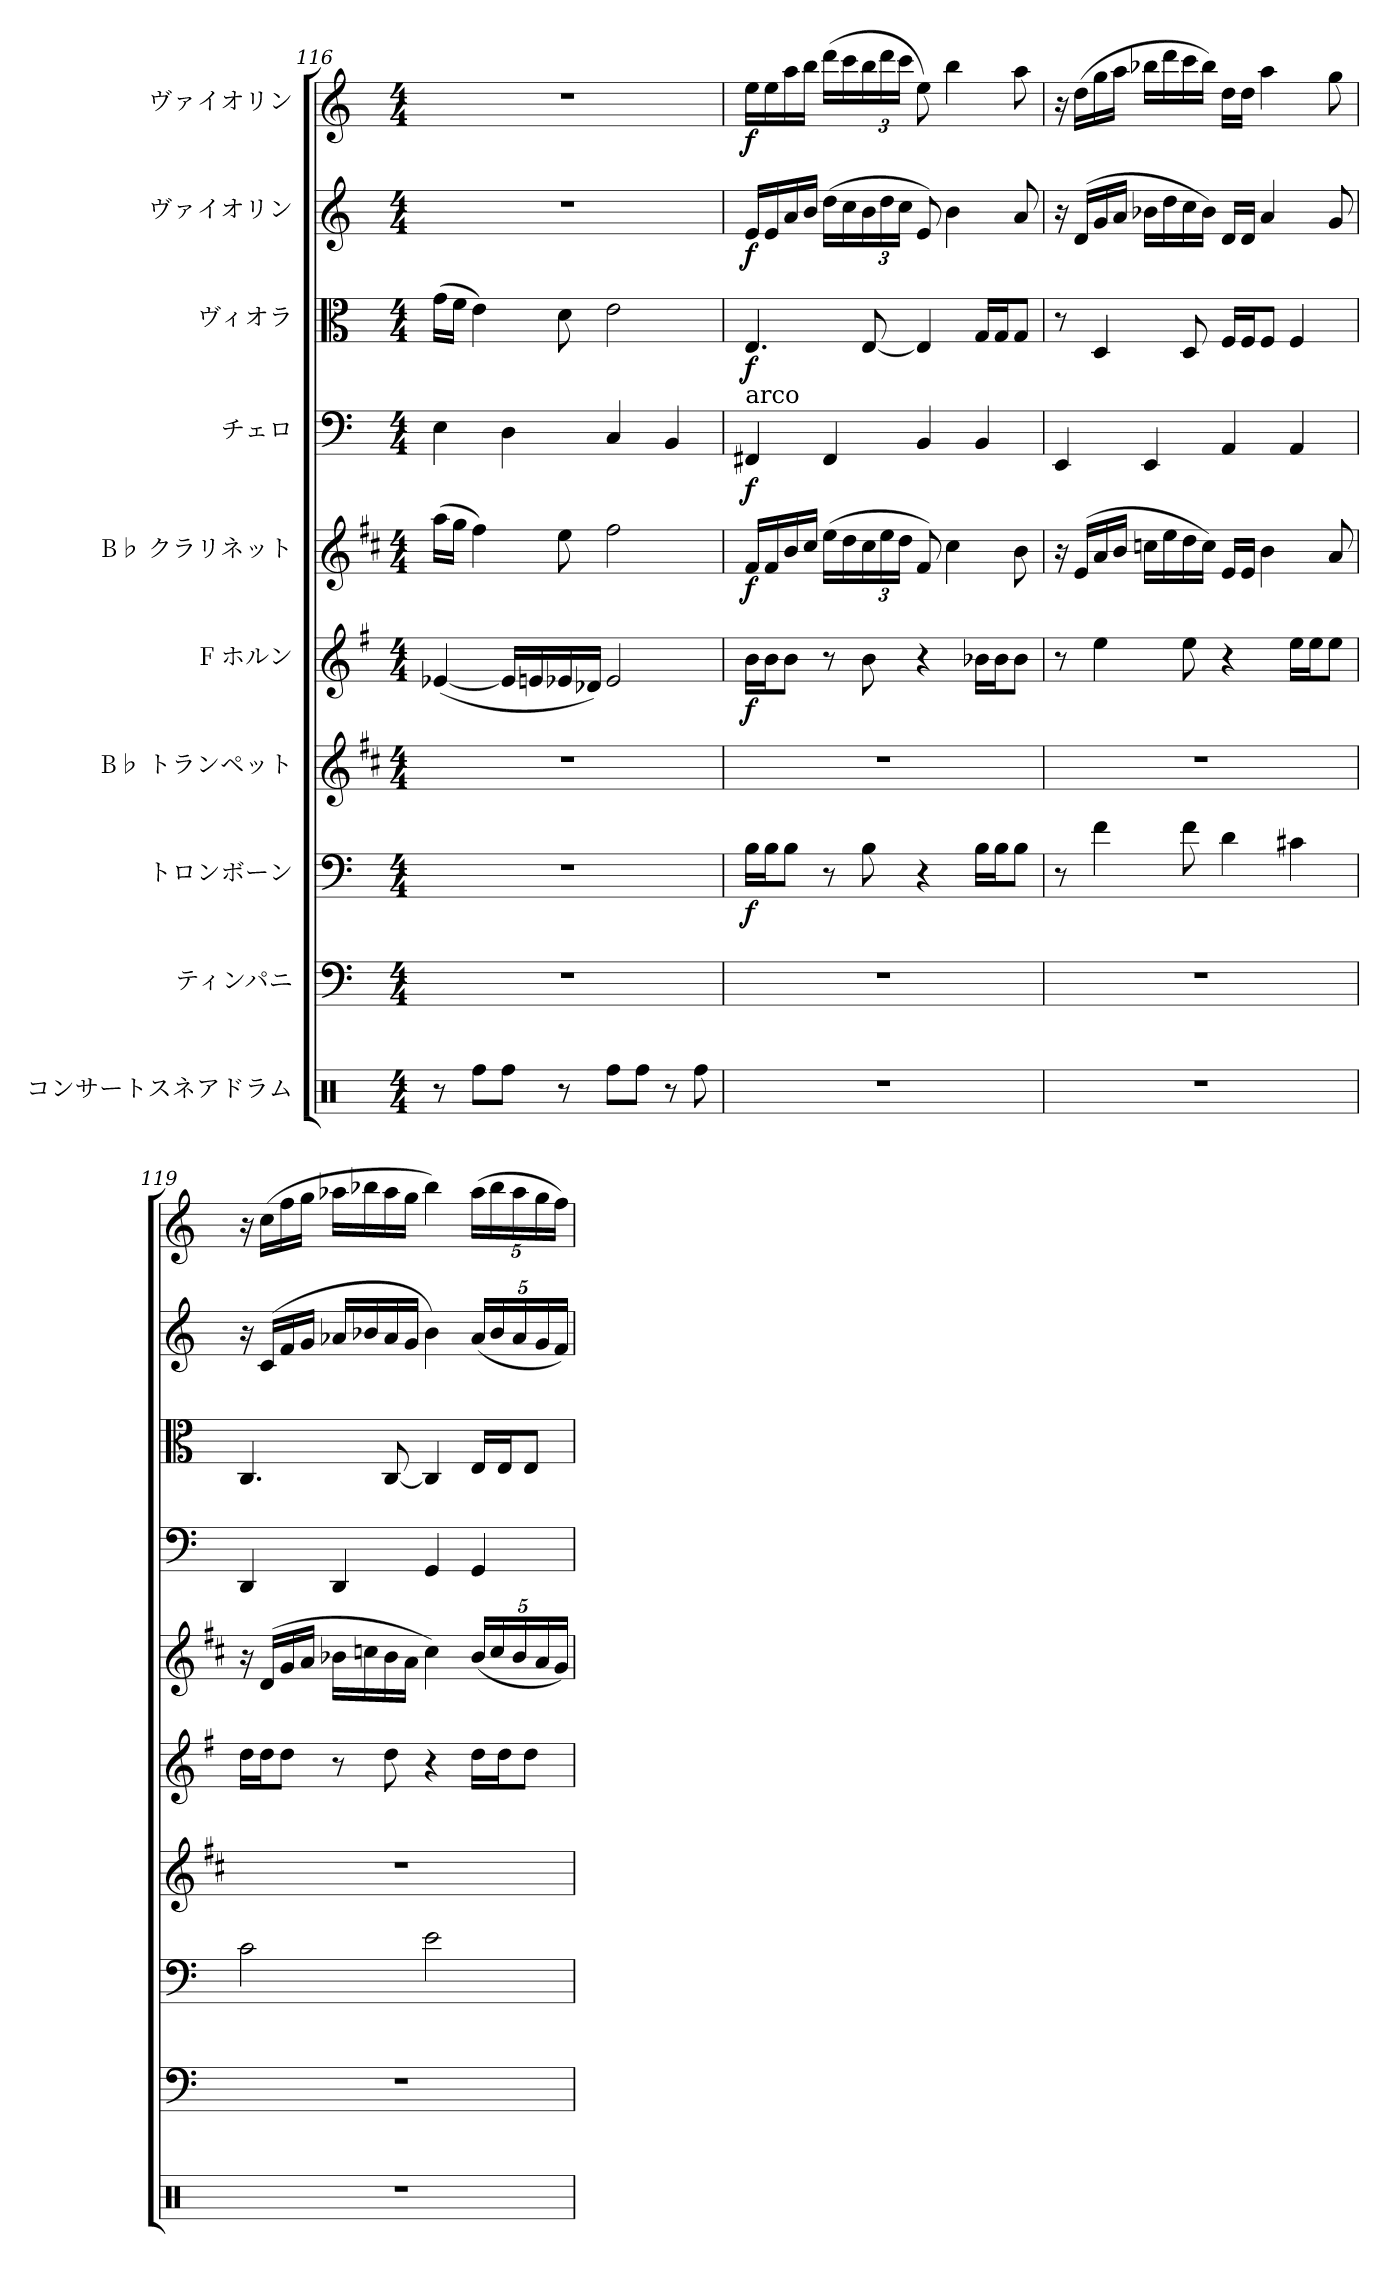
**kern	**kern	**kern	**dynam	**kern	**kern	**dynam	**kern	**dynam	**kern	**dynam	**kern	**dynam	**kern	**dynam	**kern	**dynam
*part10	*part9	*part8	*part8	*part7	*part6	*part6	*part5	*part5	*part4	*part4	*part3	*part3	*part2	*part2	*part1	*part1
*staff10	*staff9	*staff8	*staff8	*staff7	*staff6	*staff6	*staff5	*staff5	*staff4	*staff4	*staff3	*staff3	*staff2	*staff2	*staff1	*staff1
*I"コンサートスネアドラム	*I"ティンパニ	*I"トロンボーン	*	*I"B♭ トランペット	*I"F ホルン	*	*I"B♭ クラリネット	*	*I"チェロ	*	*I"ヴィオラ	*	*I"ヴァイオリン	*	*I"ヴァイオリン	*
*clefX	*clefF4	*clefF4	*	*clefG2	*clefG2	*	*clefG2	*	*clefF4	*	*clefC3	*	*clefG2	*	*clefG2	*
*	*	*	*	*ITrd1c2	*ITrd4c7	*	*ITrd1c2	*	*	*	*	*	*	*	*	*
*k[]	*k[]	*k[]	*	*k[]	*k[]	*	*k[]	*	*k[]	*	*k[]	*	*k[]	*	*k[]	*
*M4/4	*M4/4	*M4/4	*	*M4/4	*M4/4	*	*M4/4	*	*M4/4	*	*M4/4	*	*M4/4	*	*M4/4	*
=116	=116	=116	=116	=116	=116	=116	=116	=116	=116	=116	=116	=116	=116	=116	=116	=116
8r	1r	1r	.	1r	(<[4A-X/	.	(>16gg\LL	.	4E\	.	(>16g\LL	.	1r	.	1r	.
.	.	.	.	.	.	.	16ff\JJ	.	.	.	16f\JJ	.	.	.	.	.
8Rff\L	.	.	.	.	.	.	4ee\)	.	.	.	4e\)	.	.	.	.	.
8Rff\J	.	.	.	.	16A-/LL]	.	.	.	4D\	.	.	.	.	.	.	.
.	.	.	.	.	16An/	.	.	.	.	.	.	.	.	.	.	.
8r	.	.	.	.	16A-X/	.	8dd\	.	.	.	8d\	.	.	.	.	.
.	.	.	.	.	16G-X/JJ)	.	.	.	.	.	.	.	.	.	.	.
8Rff\L	.	.	.	.	2A-/	.	2ee\	.	4C/	.	2e\	.	.	.	.	.
8Rff\J	.	.	.	.	.	.	.	.	.	.	.	.	.	.	.	.
8r	.	.	.	.	.	.	.	.	4BB/	.	.	.	.	.	.	.
8Rff\	.	.	.	.	.	.	.	.	.	.	.	.	.	.	.	.
!!LO:PB:g=z
=117	=117	=117	=117	=117	=117	=117	=117	=117	=117	=117	=117	=117	=117	=117	=117	=117
!	!	!	!	!	!	!	!	!	!LO:TX:a:t=arco	!	!	!	!	!	!	!
!	!	!	!LO:DY:b	!	!	!LO:DY:b	!	!LO:DY:b	!	!LO:DY:b	!	!LO:DY:b	!	!LO:DY:b	!	!LO:DY:b
1r	1r	16B\LL	f	1r	16e\LL	f	16e/LL	f	4FF#X/	f	4.E/	f	16e/LL	f	16ee\LL	f
.	.	16B\J	.	.	16e\J	.	16e/	.	.	.	.	.	16e/	.	16ee\	.
.	.	8B\J	.	.	8e\J	.	16a/	.	.	.	.	.	16a/	.	16aa\	.
.	.	.	.	.	.	.	16b/JJ	.	.	.	.	.	16b/JJ	.	16bb\JJ	.
.	.	8r	.	.	8r	.	(>16dd\LL	.	4FF#/	.	.	.	(>16dd\LL	.	(>16ddd\LL	.
.	.	.	.	.	.	.	16cc\	.	.	.	.	.	16cc\	.	16ccc\	.
*	*	*	*	*	*	*	*Xbrackettup	*	*	*	*	*	*Xbrackettup	*	*Xbrackettup	*
.	.	8B\	.	.	8e\	.	24b\	.	.	.	[8E/	.	24b\	.	24bb\	.
.	.	.	.	.	.	.	24dd\	.	.	.	.	.	24dd\	.	24ddd\	.
.	.	.	.	.	.	.	24cc\JJ	.	.	.	.	.	24cc\JJ	.	24ccc\JJ	.
.	.	4r	.	.	4r	.	8e/)	.	4BB/	.	4E/]	.	8e/)	.	8ee\)	.
.	.	.	.	.	.	.	4b\	.	.	.	.	.	4b\	.	4bb\	.
.	.	16B\LL	.	.	16e-X\LL	.	.	.	4BB/	.	16G/LL	.	.	.	.	.
.	.	16B\J	.	.	16e-\J	.	.	.	.	.	16G/J	.	.	.	.	.
.	.	8B\J	.	.	8e-\J	.	8a\	.	.	.	8G/J	.	8a/	.	8aa\	.
=118	=118	=118	=118	=118	=118	=118	=118	=118	=118	=118	=118	=118	=118	=118	=118	=118
1r	1r	8r	.	1r	8r	.	16r	.	4EE/	.	8r	.	16r	.	16r	.
.	.	.	.	.	.	.	(>16d/LL	.	.	.	.	.	(>16d/LL	.	(>16dd\LL	.
.	.	4f\	.	.	4a\	.	16g/	.	.	.	4D/	.	16g/	.	16gg\	.
.	.	.	.	.	.	.	16a/JJ	.	.	.	.	.	16a/JJ	.	16aa\JJ	.
.	.	.	.	.	.	.	16b-X\LL	.	4EE/	.	.	.	16b-X\LL	.	16bb-X\LL	.
.	.	.	.	.	.	.	16dd\	.	.	.	.	.	16dd\	.	16ddd\	.
.	.	8f\	.	.	8a\	.	16cc\	.	.	.	8D/	.	16cc\	.	16ccc\	.
.	.	.	.	.	.	.	16b-\JJ)	.	.	.	.	.	16b-\JJ)	.	16bb-\JJ)	.
.	.	4d\	.	.	4r	.	16d/LL	.	4AA/	.	16F/LL	.	16d/LL	.	16dd\LL	.
.	.	.	.	.	.	.	16d/JJ	.	.	.	16F/J	.	16d/JJ	.	16dd\JJ	.
.	.	.	.	.	.	.	4a\	.	.	.	8F/J	.	4a/	.	4aa\	.
.	.	4c#X\	.	.	16a\LL	.	.	.	4AA/	.	4F/	.	.	.	.	.
.	.	.	.	.	16a\J	.	.	.	.	.	.	.	.	.	.	.
.	.	.	.	.	8a\J	.	8g/	.	.	.	.	.	8g/	.	8gg\	.
!!LO:PB:g=z
=119	=119	=119	=119	=119	=119	=119	=119	=119	=119	=119	=119	=119	=119	=119	=119	=119
1r	1r	2c\	.	1r	16g\LL	.	16r	.	4DD/	.	4.C/	.	16r	.	16r	.
.	.	.	.	.	16g\J	.	(>16c/LL	.	.	.	.	.	(>16c/LL	.	(>16cc\LL	.
.	.	.	.	.	8g\J	.	16f/	.	.	.	.	.	16f/	.	16ff\	.
.	.	.	.	.	.	.	16g/JJ	.	.	.	.	.	16g/JJ	.	16gg\JJ	.
.	.	.	.	.	8r	.	16a-X\LL	.	4DD/	.	.	.	16a-X/LL	.	16aa-X\LL	.
.	.	.	.	.	.	.	16b-X\	.	.	.	.	.	16b-X/	.	16bb-X\	.
.	.	.	.	.	8g\	.	16a-\	.	.	.	[8C/	.	16a-/	.	16aa-\	.
.	.	.	.	.	.	.	16g\JJ	.	.	.	.	.	16g/JJ	.	16gg\JJ	.
.	.	2e\	.	.	4r	.	4b-\)	.	4GG/	.	4C/]	.	4b-\)	.	4bb-\)	.
.	.	.	.	.	16g\LL	.	(<20a-/LL	.	4GG/	.	16E/LL	.	(<20a-/LL	.	(>20aa-\LL	.
.	.	.	.	.	.	.	20b-/	.	.	.	.	.	20b-/	.	20bb-\	.
.	.	.	.	.	16g\J	.	.	.	.	.	16E/J	.	.	.	.	.
.	.	.	.	.	.	.	20a-/	.	.	.	.	.	20a-/	.	20aa-\	.
.	.	.	.	.	8g\J	.	.	.	.	.	8E/J	.	.	.	.	.
.	.	.	.	.	.	.	20g/	.	.	.	.	.	20g/	.	20gg\	.
.	.	.	.	.	.	.	20f/JJ)	.	.	.	.	.	20f/JJ)	.	20ff\JJ)	.
=	=	=	=	=	=	=	=	=	=	=	=	=	=	=	=	=
*-	*-	*-	*-	*-	*-	*-	*-	*-	*-	*-	*-	*-	*-	*-	*-	*-
